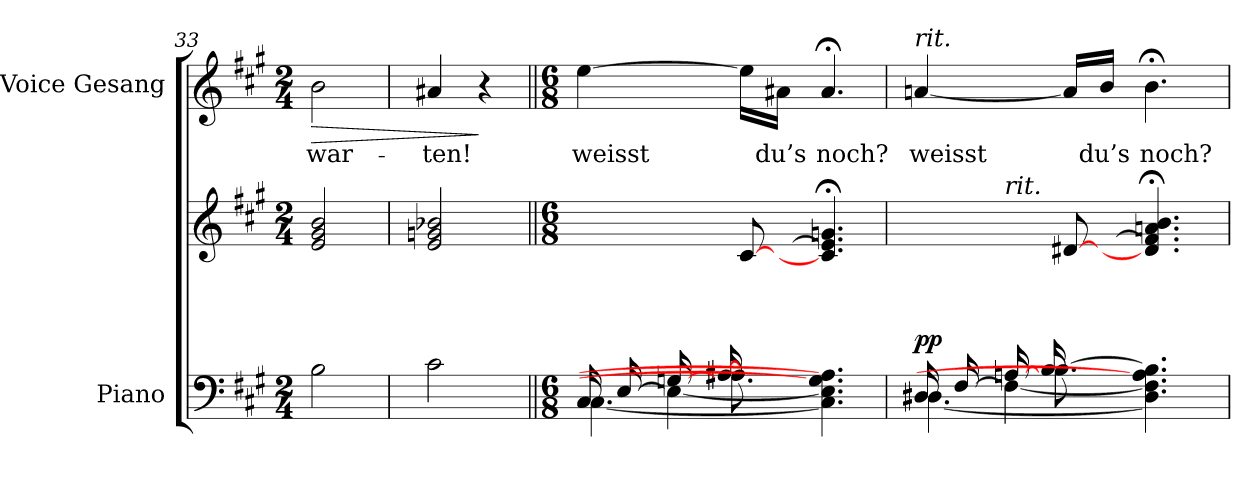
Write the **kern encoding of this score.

**kern	**kern	**dynam	**kern	**text	**dynam
*part2	*part2	*part2	*part1	*part1	*part1
*staff3	*staff2	*staff2/3	*staff1	*staff1	*staff1
*I"Piano	*	*	*I"Voice Gesang	*	*
*I'Pno	*	*	*	*	*
*clefF4	*clefG2	*	*clefG2	*	*
*k[f#c#g#]	*k[f#c#g#]	*	*k[f#c#g#]	*	*
*M2/4	*M2/4	*	*M2/4	*	*
=33	=33	=33	=33	=33	=33
!	!	!	!	!	!LO:HP:b
2B\	2e/ 2g#/ 2b/	.	2b\	war-	>
=34	=34	=34	=34	=34	=34
2c#\	2e/ 2gn/ 2b-X/	.	4a#X/	-ten!	.
.	.	.	4r	.	]
=35||	=35||	=35||	=35||	=35||	=35||
*M6/8	*M6/8	*	*M6/8	*	*
*^	*^	*	*	*	*
*	*^	*	*	*	*	*	*
*	*	*^	*	*	*	*	*	*
(16C#/LL	[<4.C#\	8.ryy	8ryy	4ryy	4ryy	.	[4ee\	weisst	.
[<16E/	.	.	.	.	.	.	.	.	.
[<16Gn/	.	.	4E\_	.	.	.	.	.	.
[16A#X/	.	8.A#\	.	.	.	.	.	.	.
2ryy	.	.	.	[16c#\	8c#/	.	16ee\LL]	.	.
.	.	.	.	[16e\JJ	.	.	16a#X\JJ	du’s	.
.	4.C#\] 4.E\] 4.G\] 4.A#\]	4.ryy	4.ryy	4.c#/];< 4.e/];< 4.gn/;<)	4.ryy	.	4.a#;</	noch?	.
=36	=36	=36	=36	=36	=36	=36	=36	=36	=36
!	!	!	!	!	!	!	!LO:TX:i:t=rit.	!	!
!	!	!	!	!	!	!LO:DY:b	!	!	!
*	*	*	*	*	*^	*	*	*	*
(16D#X/LL	[<4.D#\	8.ryy	8ryy	4ryy	4ryy	8ryy	pp	[4an/	weisst	.
[<16F#/	.	.	.	.	.	.	.	.	.	.
!	!	!	!	!	!	!LO:TX:i:t=rit.	!	!	!	!
[<16An/	.	.	4F#\_	.	.	2ryy	.	.	.	.
16B/	.	[>8.B\	.	.	.	.	.	.	.	.
2ryy	.	.	.	[16d#j\	8d#/	.	.	16a/LL]	.	.
.	.	.	.	[16f#\JJ	.	.	.	16b/JJ	du’s	.
.	4.D#\] 4.F#\] 4.A\] 4.B\]	4.ryy	4.ryy	4.d#/];< 4.f#/];< 4.an/;< 4.b/;<)	4.ryy	.	.	4.b;<\	noch?	.
.	.	.	.	.	.	8ryy	.	.	.	.
*v	*v	*v	*v	*	*	*	*	*	*	*
*	*v	*v	*v	*	*	*	*
=	=	=	=	=	=
*-	*-	*-	*-	*-	*-
